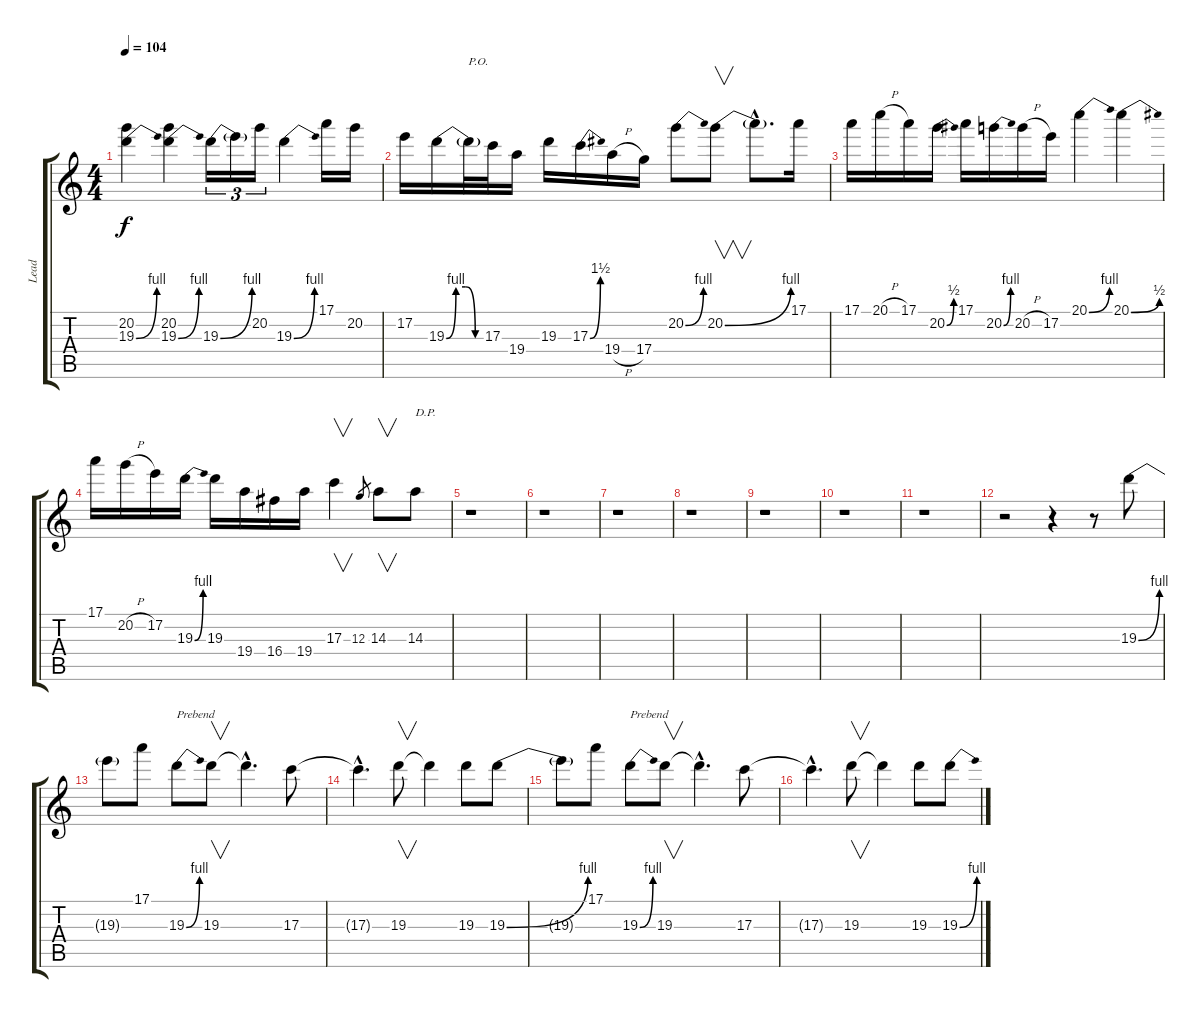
\track ("Lead" "Lead") {instrument distortionguitar}
\staff {score tabs}
\tuning (E4 B3 G3 D3 A2 E2) {hide}
\ts (4 4)
\tempo 104
\clef g2
\ks c
(20.2 19.3{be (bend 0 0 60 4)}).4{dy f} (20.2 19.3{be (bend 0 0 60 4)}).4 19.3{be (bend 0 0 60 4)}.16{tu (3 2)} 19.3{t}.16{tu (3 2)} 20.2.16{tu (3 2)} 19.3{be (bend 0 0 60 4)}.4 17.1.16 20.2.16 |
17.2.16 19.3{be (custom 0 0 15 4 30 4 45 0 60 0)}.16 19.3{t}.32{txt "P.O."} 17.3.32 19.4.16 19.3.16 17.3{be (bend 0 0 60 6)}.16 19.4{h}.16 17.4.16 20.2{be (bend 0 0 60 4)}.8 20.2{be (bend 0 0 60 4)}.8{v} 20.2{hac t}.8{d} 17.1.16 |
17.1.16 20.1{h}.16 17.1.16 20.2{be (bend 0 0 60 2)}.16 17.1.16 20.2{be (bend 0 0 60 4)}.16 20.2{h}.16 17.2.16 20.1{be (bend 0 0 60 4)}.4 20.1{be (bend 0 0 60 2)}.4 |
17.1.16 20.2{h}.16 17.2.16 19.3{be (bend 0 0 60 4)}.16 19.3.16 19.4.16 16.4.16 19.4.16 17.3.4{v} 12.3.8{gr} 14.3.8{v} 14.3.8{txt "D.P."} |
r.1 |
r.1 |
r.1 |
r.1 |
r.1 |
r.1 |
r.1 |
r.2 r.4 r.8 19.3{be (bend 0 0 60 4)}.8 |
19.3{t}.8 17.1.8 19.3{be (bend 0 0 60 4)}.8{txt "Prebend"} 19.3.8{v} 19.3{hac t}.4{d} 17.3.8 |
17.3{hac t}.4{d} 19.3.8{v} 19.3{t}.4 19.3.8 19.3{be (bend 0 0 60 4)}.8 |
19.3{t}.8 17.1.8 19.3{be (bend 0 0 60 4)}.8{txt "Prebend"} 19.3.8{v} 19.3{hac t}.4{d} 17.3.8 |
17.3{hac t}.4{d} 19.3.8{v} 19.3{t}.4 19.3.8 19.3{be (bend 0 0 60 4)}.8
